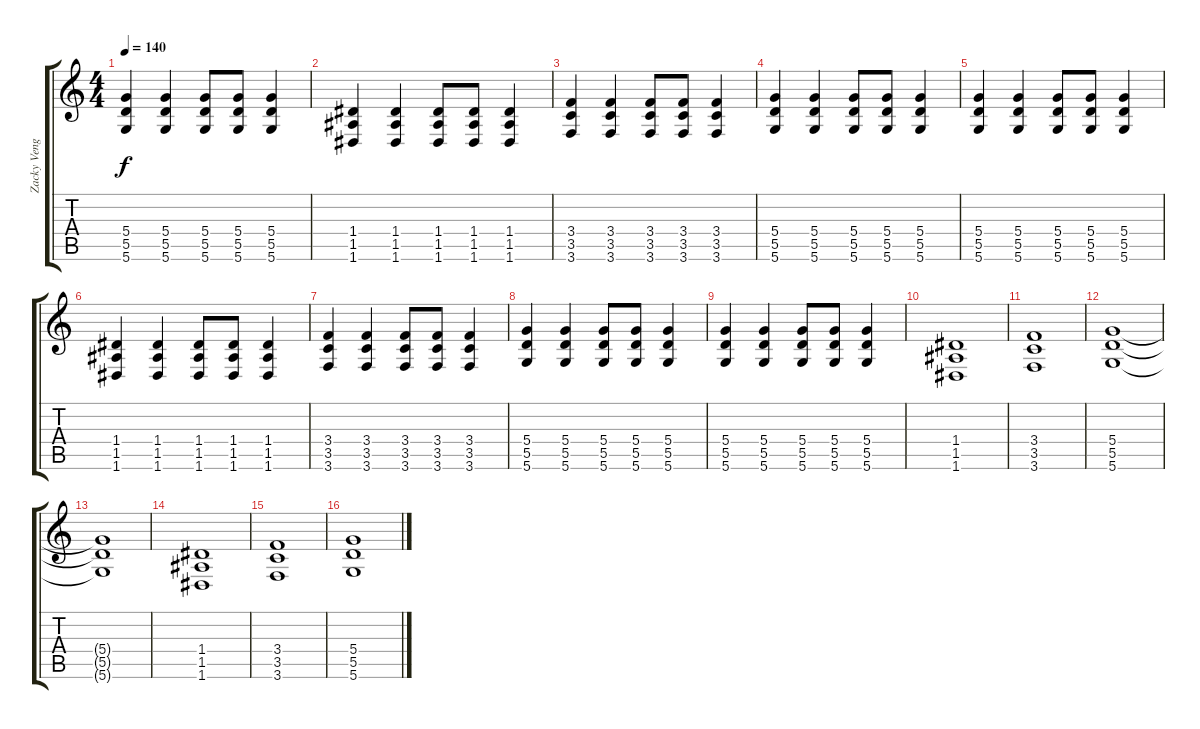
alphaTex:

\track ("Zacky Vengeance" "Zacky Veng") {instrument overdrivenguitar}
\staff {score tabs}
\tuning (E4 B3 G3 D3 A2 D2) {hide}
\ts (4 4)
\tempo 140
\clef g2
\ks c
(5.4 5.5 5.6).4{dy f} (5.4 5.5 5.6).4 (5.4 5.5 5.6).8 (5.4 5.5 5.6).8 (5.4 5.5 5.6).4 |
(1.4 1.5 1.6).4 (1.4 1.5 1.6).4 (1.4 1.5 1.6).8 (1.4 1.5 1.6).8 (1.4 1.5 1.6).4 |
(3.4 3.5 3.6).4 (3.4 3.5 3.6).4 (3.4 3.5 3.6).8 (3.4 3.5 3.6).8 (3.4 3.5 3.6).4 |
(5.4 5.5 5.6).4 (5.4 5.5 5.6).4 (5.4 5.5 5.6).8 (5.4 5.5 5.6).8 (5.4 5.5 5.6).4 |
(5.4 5.5 5.6).4 (5.4 5.5 5.6).4 (5.4 5.5 5.6).8 (5.4 5.5 5.6).8 (5.4 5.5 5.6).4 |
(1.4 1.5 1.6).4 (1.4 1.5 1.6).4 (1.4 1.5 1.6).8 (1.4 1.5 1.6).8 (1.4 1.5 1.6).4 |
(3.4 3.5 3.6).4 (3.4 3.5 3.6).4 (3.4 3.5 3.6).8 (3.4 3.5 3.6).8 (3.4 3.5 3.6).4 |
(5.4 5.5 5.6).4 (5.4 5.5 5.6).4 (5.4 5.5 5.6).8 (5.4 5.5 5.6).8 (5.4 5.5 5.6).4 |
(5.4 5.5 5.6).4 (5.4 5.5 5.6).4 (5.4 5.5 5.6).8 (5.4 5.5 5.6).8 (5.4 5.5 5.6).4 |
(1.4 1.5 1.6).1 |
(3.4 3.5 3.6).1 |
(5.4 5.5 5.6).1 |
(5.4{t} 5.5{t} 5.6{t}).1 |
(1.4 1.5 1.6).1 |
(3.4 3.5 3.6).1 |
(5.4 5.5 5.6).1
